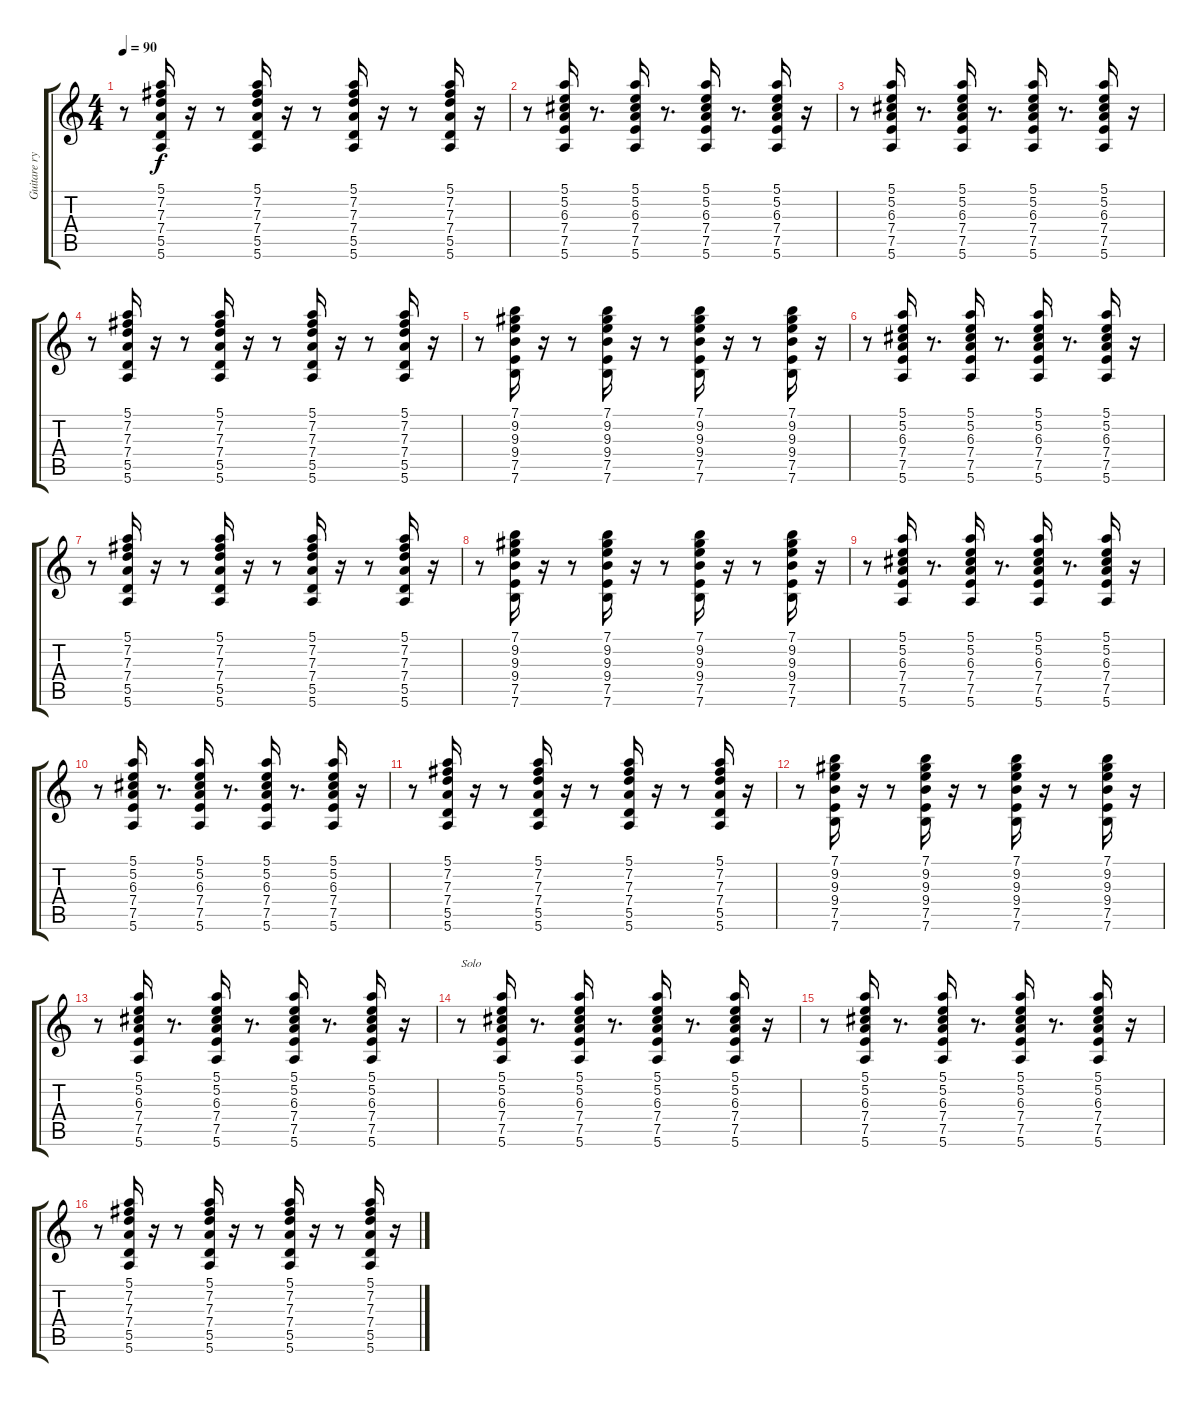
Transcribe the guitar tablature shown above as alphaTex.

\track ("Guitare rythmique" "Guitare ry") {instrument electricguitarmuted}
\staff {score tabs}
\tuning (E4 B3 G3 D3 A2 E2) {hide}
\ts (4 4)
\tempo 90
\clef g2
\ks c
r.8{dy f} (5.1 7.2 7.3 7.4 5.5 5.6).16 r.16 r.8 (5.1 7.2 7.3 7.4 5.5 5.6).16 r.16 r.8 (5.1 7.2 7.3 7.4 5.5 5.6).16 r.16 r.8 (5.1 7.2 7.3 7.4 5.5 5.6).16 r.16 |
r.8 (5.1 5.2 6.3 7.4 7.5 5.6).16 r.8{d} (5.1 5.2 6.3 7.4 7.5 5.6).16 r.8{d} (5.1 5.2 6.3 7.4 7.5 5.6).16 r.8{d} (5.1 5.2 6.3 7.4 7.5 5.6).16 r.16 |
r.8 (5.1 5.2 6.3 7.4 7.5 5.6).16 r.8{d} (5.1 5.2 6.3 7.4 7.5 5.6).16 r.8{d} (5.1 5.2 6.3 7.4 7.5 5.6).16 r.8{d} (5.1 5.2 6.3 7.4 7.5 5.6).16 r.16 |
r.8 (5.1 7.2 7.3 7.4 5.5 5.6).16 r.16 r.8 (5.1 7.2 7.3 7.4 5.5 5.6).16 r.16 r.8 (5.1 7.2 7.3 7.4 5.5 5.6).16 r.16 r.8 (5.1 7.2 7.3 7.4 5.5 5.6).16 r.16 |
r.8 (7.1 9.2 9.3 9.4 7.5 7.6).16 r.16 r.8 (7.1 9.2 9.3 9.4 7.5 7.6).16 r.16 r.8 (7.1 9.2 9.3 9.4 7.5 7.6).16 r.16 r.8 (7.1 9.2 9.3 9.4 7.5 7.6).16 r.16 |
r.8 (5.1 5.2 6.3 7.4 7.5 5.6).16 r.8{d} (5.1 5.2 6.3 7.4 7.5 5.6).16 r.8{d} (5.1 5.2 6.3 7.4 7.5 5.6).16 r.8{d} (5.1 5.2 6.3 7.4 7.5 5.6).16 r.16 |
r.8 (5.1 7.2 7.3 7.4 5.5 5.6).16 r.16 r.8 (5.1 7.2 7.3 7.4 5.5 5.6).16 r.16 r.8 (5.1 7.2 7.3 7.4 5.5 5.6).16 r.16 r.8 (5.1 7.2 7.3 7.4 5.5 5.6).16 r.16 |
r.8 (7.1 9.2 9.3 9.4 7.5 7.6).16 r.16 r.8 (7.1 9.2 9.3 9.4 7.5 7.6).16 r.16 r.8 (7.1 9.2 9.3 9.4 7.5 7.6).16 r.16 r.8 (7.1 9.2 9.3 9.4 7.5 7.6).16 r.16 |
r.8 (5.1 5.2 6.3 7.4 7.5 5.6).16 r.8{d} (5.1 5.2 6.3 7.4 7.5 5.6).16 r.8{d} (5.1 5.2 6.3 7.4 7.5 5.6).16 r.8{d} (5.1 5.2 6.3 7.4 7.5 5.6).16 r.16 |
r.8 (5.1 5.2 6.3 7.4 7.5 5.6).16 r.8{d} (5.1 5.2 6.3 7.4 7.5 5.6).16 r.8{d} (5.1 5.2 6.3 7.4 7.5 5.6).16 r.8{d} (5.1 5.2 6.3 7.4 7.5 5.6).16 r.16 |
r.8 (5.1 7.2 7.3 7.4 5.5 5.6).16 r.16 r.8 (5.1 7.2 7.3 7.4 5.5 5.6).16 r.16 r.8 (5.1 7.2 7.3 7.4 5.5 5.6).16 r.16 r.8 (5.1 7.2 7.3 7.4 5.5 5.6).16 r.16 |
r.8 (7.1 9.2 9.3 9.4 7.5 7.6).16 r.16 r.8 (7.1 9.2 9.3 9.4 7.5 7.6).16 r.16 r.8 (7.1 9.2 9.3 9.4 7.5 7.6).16 r.16 r.8 (7.1 9.2 9.3 9.4 7.5 7.6).16 r.16 |
r.8 (5.1 5.2 6.3 7.4 7.5 5.6).16 r.8{d} (5.1 5.2 6.3 7.4 7.5 5.6).16 r.8{d} (5.1 5.2 6.3 7.4 7.5 5.6).16 r.8{d} (5.1 5.2 6.3 7.4 7.5 5.6).16 r.16 |
r.8{txt "Solo"} (5.1 5.2 6.3 7.4 7.5 5.6).16 r.8{d} (5.1 5.2 6.3 7.4 7.5 5.6).16 r.8{d} (5.1 5.2 6.3 7.4 7.5 5.6).16 r.8{d} (5.1 5.2 6.3 7.4 7.5 5.6).16 r.16 |
r.8 (5.1 5.2 6.3 7.4 7.5 5.6).16 r.8{d} (5.1 5.2 6.3 7.4 7.5 5.6).16 r.8{d} (5.1 5.2 6.3 7.4 7.5 5.6).16 r.8{d} (5.1 5.2 6.3 7.4 7.5 5.6).16 r.16 |
r.8 (5.1 7.2 7.3 7.4 5.5 5.6).16 r.16 r.8 (5.1 7.2 7.3 7.4 5.5 5.6).16 r.16 r.8 (5.1 7.2 7.3 7.4 5.5 5.6).16 r.16 r.8 (5.1 7.2 7.3 7.4 5.5 5.6).16 r.16
